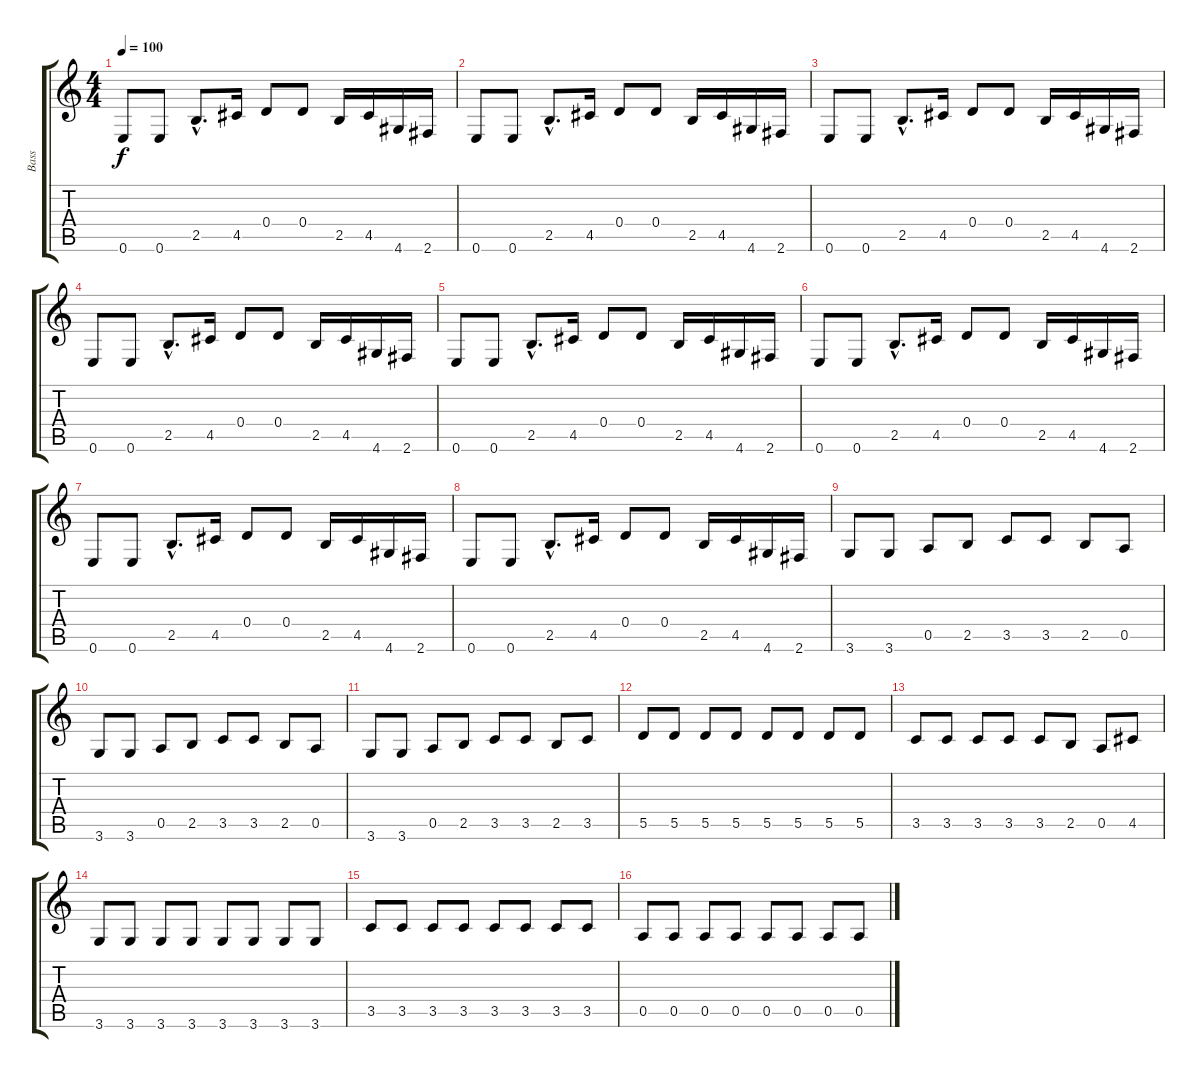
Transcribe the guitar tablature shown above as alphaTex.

\track ("Bass" "Bass") {instrument electricbassfinger}
\staff {score tabs}
\tuning (E4 B3 G3 D3 A2 E2) {hide}
\ts (4 4)
\tempo 100
\clef g2
\ks c
0.6.8{dy f} 0.6.8 2.5{hac}.8{d} 4.5.16 0.4.8 0.4.8 2.5.16 4.5.16 4.6.16 2.6.16 |
0.6.8 0.6.8 2.5{hac}.8{d} 4.5.16 0.4.8 0.4.8 2.5.16 4.5.16 4.6.16 2.6.16 |
0.6.8 0.6.8 2.5{hac}.8{d} 4.5.16 0.4.8 0.4.8 2.5.16 4.5.16 4.6.16 2.6.16 |
0.6.8 0.6.8 2.5{hac}.8{d} 4.5.16 0.4.8 0.4.8 2.5.16 4.5.16 4.6.16 2.6.16 |
0.6.8 0.6.8 2.5{hac}.8{d} 4.5.16 0.4.8 0.4.8 2.5.16 4.5.16 4.6.16 2.6.16 |
0.6.8 0.6.8 2.5{hac}.8{d} 4.5.16 0.4.8 0.4.8 2.5.16 4.5.16 4.6.16 2.6.16 |
0.6.8 0.6.8 2.5{hac}.8{d} 4.5.16 0.4.8 0.4.8 2.5.16 4.5.16 4.6.16 2.6.16 |
0.6.8 0.6.8 2.5{hac}.8{d} 4.5.16 0.4.8 0.4.8 2.5.16 4.5.16 4.6.16 2.6.16 |
3.6.8 3.6.8 0.5.8 2.5.8 3.5.8 3.5.8 2.5.8 0.5.8 |
3.6.8 3.6.8 0.5.8 2.5.8 3.5.8 3.5.8 2.5.8 0.5.8 |
3.6.8 3.6.8 0.5.8 2.5.8 3.5.8 3.5.8 2.5.8 3.5.8 |
5.5.8 5.5.8 5.5.8 5.5.8 5.5.8 5.5.8 5.5.8 5.5.8 |
3.5.8 3.5.8 3.5.8 3.5.8 3.5.8 2.5.8 0.5.8 4.5.8 |
3.6.8 3.6.8 3.6.8 3.6.8 3.6.8 3.6.8 3.6.8 3.6.8 |
3.5.8 3.5.8 3.5.8 3.5.8 3.5.8 3.5.8 3.5.8 3.5.8 |
0.5.8 0.5.8 0.5.8 0.5.8 0.5.8 0.5.8 0.5.8 0.5.8
